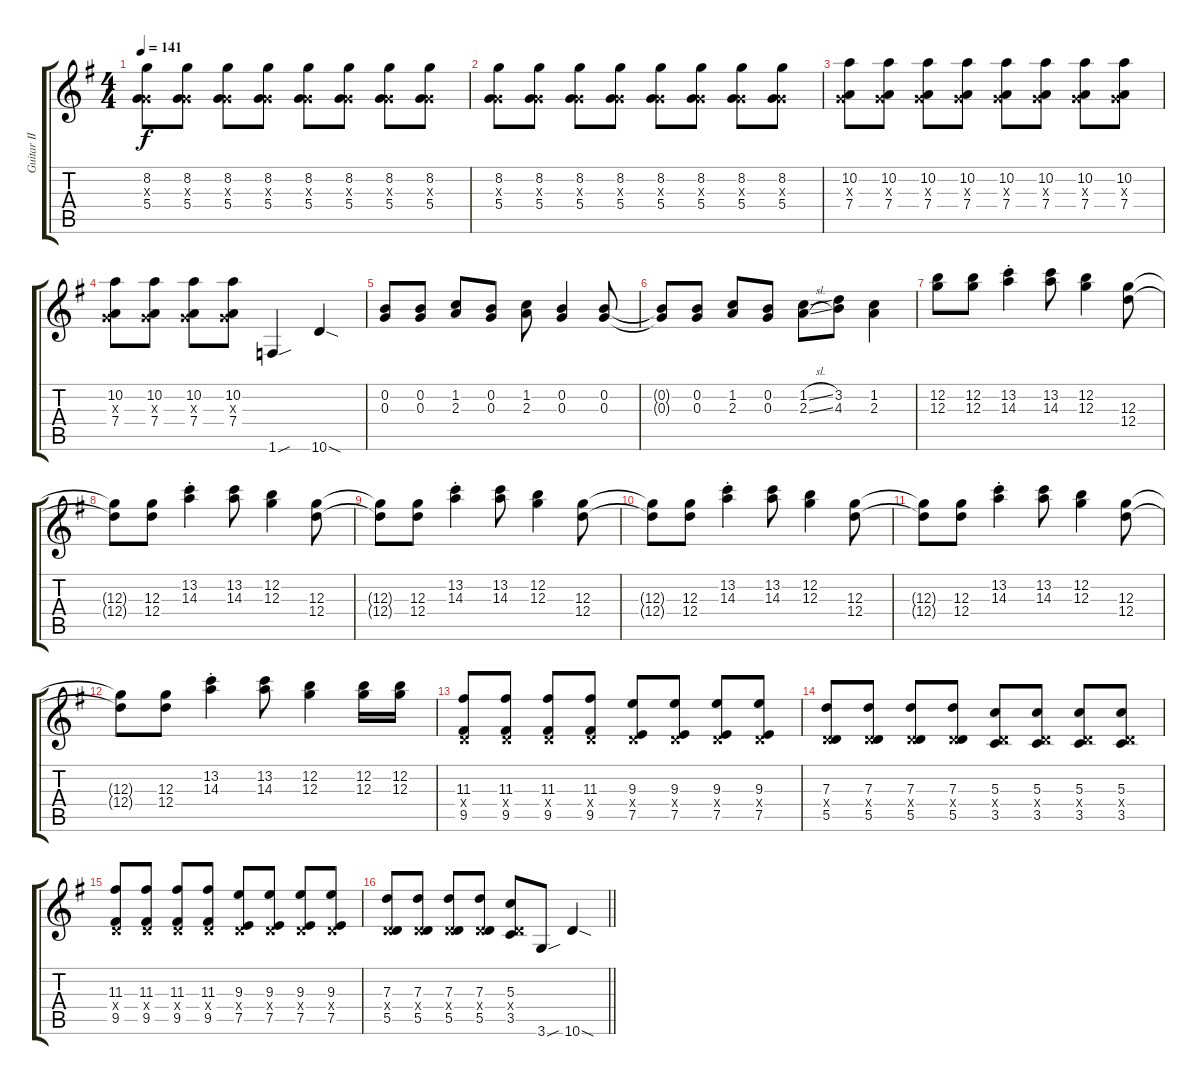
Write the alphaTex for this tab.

\track ("Guitar II - Kita Kensuke" "Guitar II ") {instrument distortionguitar}
\staff {score tabs}
\tuning (E4 B3 G3 D3 A2 E2) {hide}
\ts (4 4)
\tempo 141
\clef g2
\ks g
(8.2 0.3{x} 5.4).8{dy f} (8.2 0.3{x} 5.4).8 (8.2 0.3{x} 5.4).8 (8.2 0.3{x} 5.4).8 (8.2 0.3{x} 5.4).8 (8.2 0.3{x} 5.4).8 (8.2 0.3{x} 5.4).8 (8.2 0.3{x} 5.4).8 |
(8.2 0.3{x} 5.4).8 (8.2 0.3{x} 5.4).8 (8.2 0.3{x} 5.4).8 (8.2 0.3{x} 5.4).8 (8.2 0.3{x} 5.4).8 (8.2 0.3{x} 5.4).8 (8.2 0.3{x} 5.4).8 (8.2 0.3{x} 5.4).8 |
(10.2 0.3{x} 7.4).8 (10.2 0.3{x} 7.4).8 (10.2 0.3{x} 7.4).8 (10.2 0.3{x} 7.4).8 (10.2 0.3{x} 7.4).8 (10.2 0.3{x} 7.4).8 (10.2 0.3{x} 7.4).8 (10.2 0.3{x} 7.4).8 |
(10.2 0.3{x} 7.4).8 (10.2 0.3{x} 7.4).8 (10.2 0.3{x} 7.4).8 (10.2 0.3{x} 7.4).8 1.6{sou}.4 10.6{sod}.4 |
(0.2 0.3).8 (0.2 0.3).8 (1.2 2.3).8 (0.2 0.3).8 (1.2 2.3).8 (0.2 0.3).4 (0.2 0.3).8 |
(0.2{t} 0.3{t}).8 (0.2 0.3).8 (1.2 2.3).8 (0.2 0.3).8 (1.2{sl} 2.3{sl}).8 (3.2 4.3).8 (1.2 2.3).4 |
(12.2 12.3).8 (12.2 12.3).8 (13.2{st} 14.3{st}).4 (13.2 14.3).8 (12.2 12.3).4 (12.3 12.4).8 |
(12.3{t} 12.4{t}).8 (12.3 12.4).8 (13.2{st} 14.3{st}).4 (13.2 14.3).8 (12.2 12.3).4 (12.3 12.4).8 |
(12.3{t} 12.4{t}).8 (12.3 12.4).8 (13.2{st} 14.3{st}).4 (13.2 14.3).8 (12.2 12.3).4 (12.3 12.4).8 |
(12.3{t} 12.4{t}).8 (12.3 12.4).8 (13.2{st} 14.3{st}).4 (13.2 14.3).8 (12.2 12.3).4 (12.3 12.4).8 |
(12.3{t} 12.4{t}).8 (12.3 12.4).8 (13.2{st} 14.3{st}).4 (13.2 14.3).8 (12.2 12.3).4 (12.3 12.4).8 |
(12.3{t} 12.4{t}).8 (12.3 12.4).8 (13.2{st} 14.3{st}).4 (13.2 14.3).8 (12.2 12.3).4 (12.2 12.3).16 (12.2 12.3).16 |
(11.3 0.4{x} 9.5).8 (11.3 0.4{x} 9.5).8 (11.3 0.4{x} 9.5).8 (11.3 0.4{x} 9.5).8 (9.3 0.4{x} 7.5).8 (9.3 0.4{x} 7.5).8 (9.3 0.4{x} 7.5).8 (9.3 0.4{x} 7.5).8 |
(7.3 0.4{x} 5.5).8 (7.3 0.4{x} 5.5).8 (7.3 0.4{x} 5.5).8 (7.3 0.4{x} 5.5).8 (5.3 0.4{x} 3.5).8 (5.3 0.4{x} 3.5).8 (5.3 0.4{x} 3.5).8 (5.3 0.4{x} 3.5).8 |
(11.3 0.4{x} 9.5).8 (11.3 0.4{x} 9.5).8 (11.3 0.4{x} 9.5).8 (11.3 0.4{x} 9.5).8 (9.3 0.4{x} 7.5).8 (9.3 0.4{x} 7.5).8 (9.3 0.4{x} 7.5).8 (9.3 0.4{x} 7.5).8 |
\barLineRight lightlight
(7.3 0.4{x} 5.5).8 (7.3 0.4{x} 5.5).8 (7.3 0.4{x} 5.5).8 (7.3 0.4{x} 5.5).8 (5.3 0.4{x} 3.5).8 3.6{sou}.8 10.6{sod}.4
